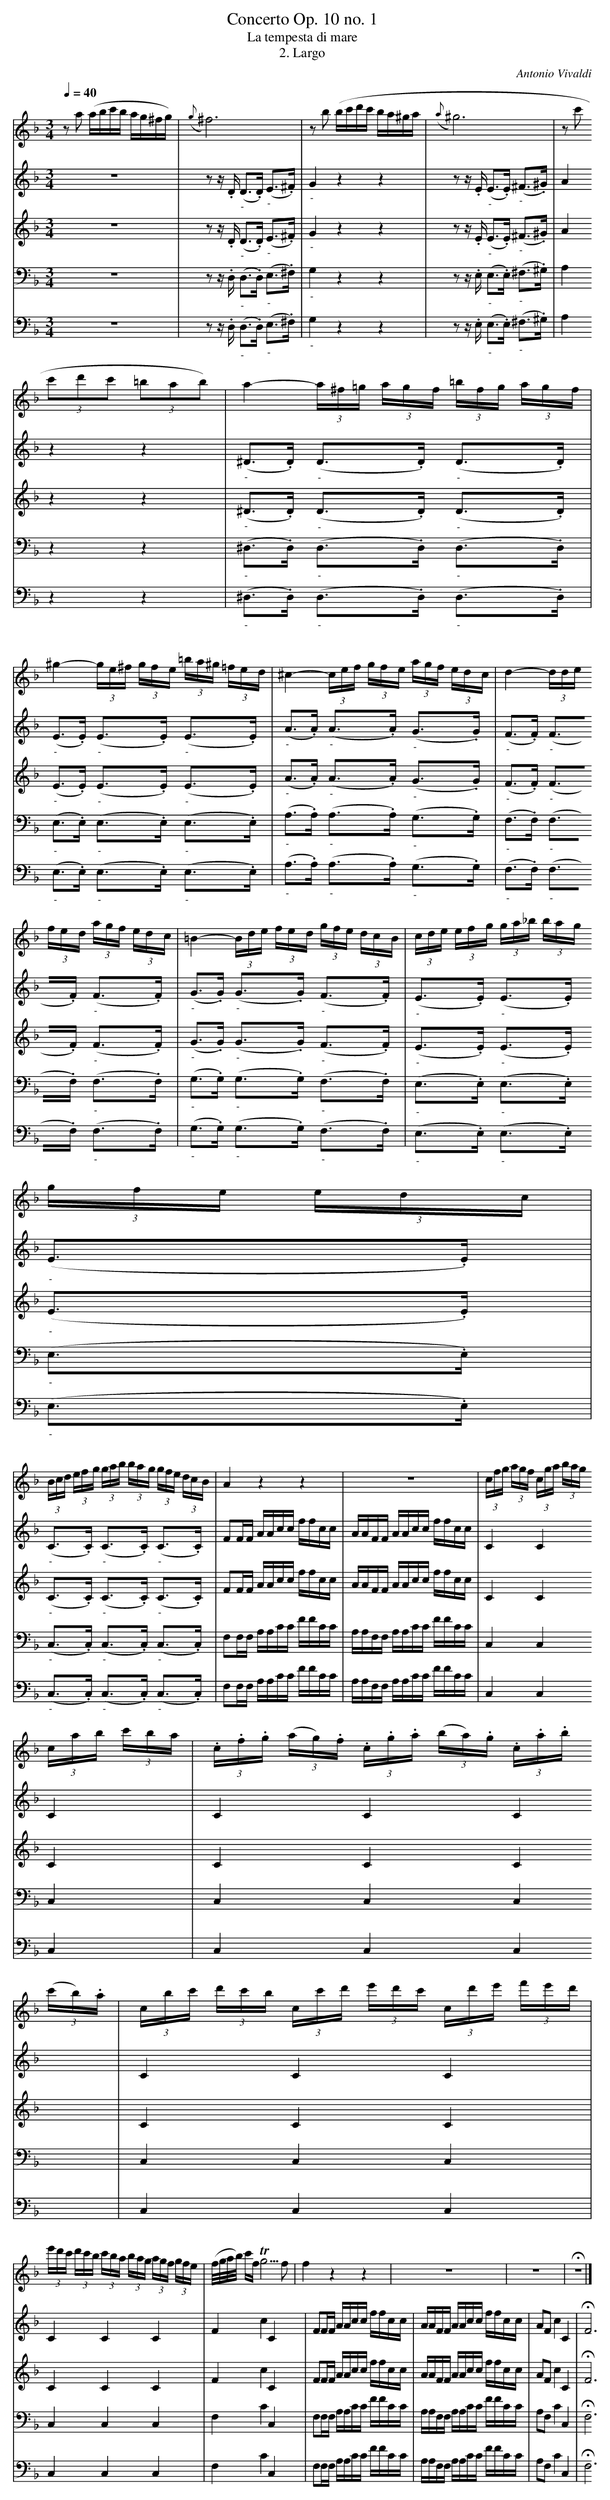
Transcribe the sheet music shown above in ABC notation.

X:1
T:Concerto Op. 10 no. 1
T:La tempesta di mare
T:2. Largo
C:Antonio Vivaldi
V:1 program 1 73
V:2 program 2 40
V:3 program 3 110
V:4 program 4 41
V:5 program 5 41
M:3/4
L:1/16
Q:1/4=40
K:F
V:1
z2 a2 (abc'b ag^fg)|({g}^f12)|z2 b2 (bc'd'c' ba^ga|({a}^g12)|z2 c'2
(3c'2d'2c'2 (3=b2a2b2)|a4- (3a^f=g (3agf (3=bfg (3agf|
V:2
z12|z2 z .D ("_-"D3.D) ("_-"E3.^F)|"_-"G4 z4 z4|z2 z .E ("_-"E3.E)
("_-"^F3.^G)|A4 z4 z4|("_-"^D3.D) ("_-"D3.D) ("_-"D3.D)|
V:3
z12|z2 z .D ("_-"D3.D) ("_-"E3.^F)|"_-"G4 z4 z4|z2 z .E ("_-"E3.E)
("_-"^F3.^G)|A4 z4 z4|("_-"^D3.D) ("_-"D3.D) ("_-"D3.D)|
V:4
z12|z2 z .D, ("_-"D,3.D,) ("_-"E,3.^F,)|"_-"G,4 z4 z4|z2 z .E,
("_-"E,3.E,) ("_-"^F,3.^G,)|A,4 z4 z4|("_-"^D,3.D,) ("_-"D,3.D,) ("_-"D,3.D,)|
V:5
z12|z2 z .D, ("_-"D,3.D,) ("_-"E,3.^F,)|"_-"G,4 z4 z4|z2 z .E,
("_-"E,3.E,) ("_-"^F,3.^G,)|A,4 z4 z4|("_-"^D,3.D,) ("_-"D,3.D,) ("_-"D,3.D,)|
V:1
^g4- (3ge^f (3gfe (3=ba^g (3=fed|^c4- (3cef (3gfe (3agf (3edc|d4- (3dde
(3fed (3agf (3edc|=B4- (3Bde (3fed (3gfe (3dcB|(3cde (3efg (3 ga_b (3bag
(3gfe (3edc (3|
V:2
("_-"E3.E) ("_-"E3.E) ("_-"E3.E)|("_-"A3.A) ("_-"A3.A)
("_-"G3.G)|("_-"F3.F) ("_-"F3.F) ("_-"F3.F)|("_-"G3.G) ("_-"G3.G)
("_-"F3.F)|("_-"E3.E) ("_-"E3.E) ("_-"E3.E)|
V:3
("_-"E3.E) ("_-"E3.E) ("_-"E3.E)|("_-"A3.A) ("_-"A3.A)
("_-"G3.G)|("_-"F3.F) ("_-"F3.F) ("_-"F3.F)|("_-"G3.G) ("_-"G3.G)
("_-"F3.F)|("_-"E3.E) ("_-"E3.E) ("_-"E3.E)|
V:4
("_-"E,3.E,) ("_-"E,3.E,) ("_-"E,3.E,)|("_-"A,3.A,) ("_-"A,3.A,)
("_-"G,3.G,)|("_-"F,3.F,) ("_-"F,3.F,) ("_-"F,3.F,)|("_-"G,3.G,)
("_-"G,3.G,) ("_-"F,3.F,)|("_-"E,3.E,) ("_-"E,3.E,) ("_-"E,3.E,)|
V:5
("_-"E,3.E,) ("_-"E,3.E,) ("_-"E,3.E,)|("_-"A,3.A,) ("_-"A,3.A,)
("_-"G,3.G,)|("_-"F,3.F,) ("_-"F,3.F,) ("_-"F,3.F,)|("_-"G,3.G,)
("_-"G,3.G,) ("_-"F,3.F,)|("_-"E,3.E,) ("_-"E,3.E,) ("_-"E,3.E,)|
V:1
(3Bcd (3efg (3gab (3bag (3gfe (3dcB|A4 z4 z4|z12|(3cfg (3agf (3cga (3bag
(3cab (3c'ba|(3.c.f.g (3(ag).f (3.c.g.a (3(ba).g (3.c.a.b
(3(c'b).a|(3cbc' (3d'c'b (3cc'd' (3e'd'c' (3cd'e' (3f'e'd'|
V:2
("_-"C3.C) ("_-"C3.C) ("_-"C3.C)|F2FF AAcc ffcc|AAFF AAcc ffcc|C4 C4
C4|C4 C4 C4|C4 C4 C4|
V:3
("_-"C3.C) ("_-"C3.C) ("_-"C3.C)|F2FF AAcc ffcc|AAFF AAcc ffcc|C4 C4
C4|C4 C4 C4|C4 C4 C4|
V:4
("_-"C,3.C,) ("_-"C,3.C,) ("_-"C,3.C,)|F,2F,F, A,A,CC FFCC|A,A,F,F,
A,A,CC FFCC|C,4 C,4 C,4|C,4 C,4 C,4|C,4 C,4 C,4|
V:5
("_-"C,3.C,) ("_-"C,3.C,) ("_-"C,3.C,)|F,2F,F, A,A,CC FFCC|A,A,F,F,
A,A,CC FFCC|C,4 C,4 C,4|C,4 C,4 C,4|C,4 C,4 C,4|
V:1
(3e'd'c' (3d'c'b (3c'ba (3bag (3agf (3gfe|(f/g/a/b/) c'f Tg5f2|f4 z4 z4|z12|z12|Hz12|]
V:2
C4 C4 C4|F4 c4 C4|F2FF AAcc ffcc|AAFF AAcc ffcc|A2F2 c4 C4|HF12|]
V:3
C4 C4 C4|F4 c4 C4|F2FF AAcc ffcc|AAFF AAcc ffcc|A2F2 c4 C4|HF12|]
V:4
C,4 C,4 C,4|F,4 C4 C,4|F,2F,F, A,A,CC FFCC|A,A,F,F, A,A,CC FFCC|A,2F,2
C4 C,4|HF,12|]
V:5
C,4 C,4 C,4|F,4 C4 C,4|F,2F,F, A,A,CC FFCC|A,A,F,F, A,A,CC FFCC|A,2F,2
C4 C,4|HF,12|]
